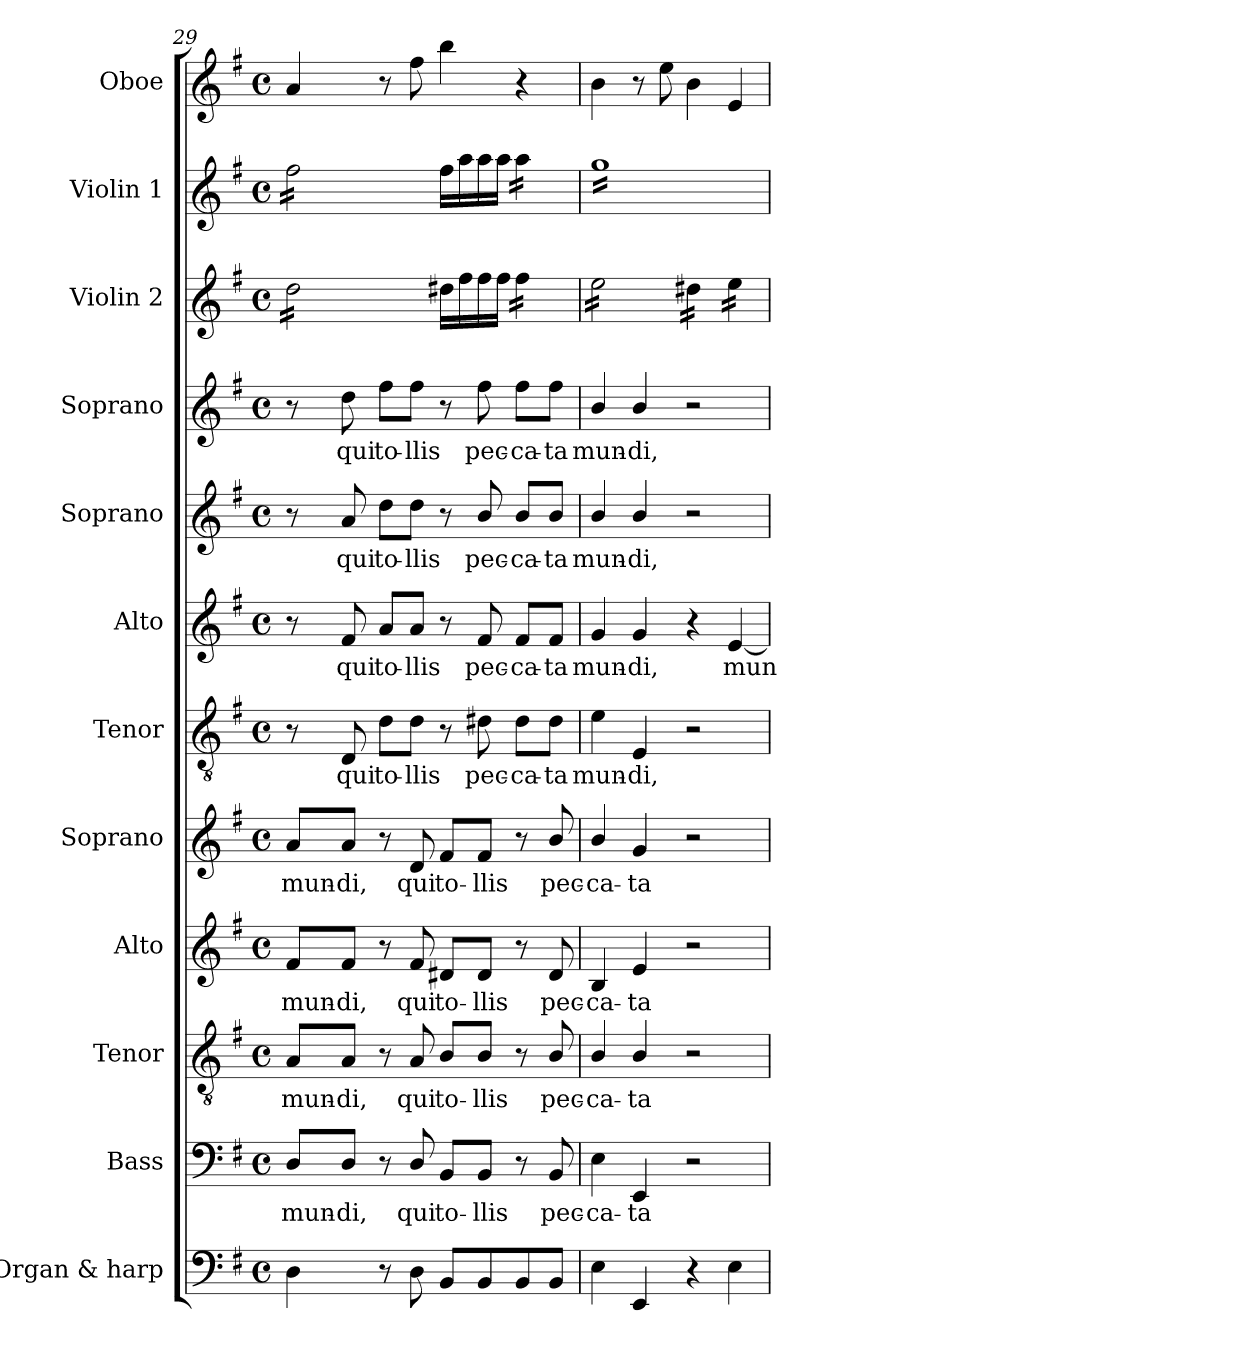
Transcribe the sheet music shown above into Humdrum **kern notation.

**kern	**kern	**text	**kern	**text	**kern	**text	**kern	**text	**kern	**text	**kern	**text	**kern	**text	**kern	**text	**kern	**kern	**kern
*part12	*part11	*part11	*part10	*part10	*part9	*part9	*part8	*part8	*part7	*part7	*part6	*part6	*part5	*part5	*part4	*part4	*part3	*part2	*part1
*staff12	*staff11	*staff11	*staff10	*staff10	*staff9	*staff9	*staff8	*staff8	*staff7	*staff7	*staff6	*staff6	*staff5	*staff5	*staff4	*staff4	*staff3	*staff2	*staff1
*I"Organ & harp	*I"Bass	*	*I"Tenor	*	*I"Alto	*	*I"Soprano	*	*I"Tenor	*	*I"Alto	*	*I"Soprano	*	*I"Soprano	*	*I"Violin 2	*I"Violin 1	*I"Oboe
*I'Org. & H.	*I'B.	*	*I'T.	*	*I'A.	*	*I'S.	*	*I'T.	*	*I'A.	*	*I'S.	*	*I'S.	*	*I'Vln. 2	*I'Vln. 1	*I'Ob.
!!LO:PB:g=z
*clefF4	*clefF4	*	*clefGv2	*	*clefG2	*	*clefG2	*	*clefGv2	*	*clefG2	*	*clefG2	*	*clefG2	*	*clefG2	*clefG2	*clefG2
*	*	*	*ITrd7c12	*	*	*	*	*	*ITrd7c12	*	*	*	*	*	*	*	*	*	*
*k[f#]	*k[f#]	*	*k[f#]	*	*k[f#]	*	*k[f#]	*	*k[f#]	*	*k[f#]	*	*k[f#]	*	*k[f#]	*	*k[f#]	*k[f#]	*k[f#]
*G:	*G:	*	*G:	*	*G:	*	*G:	*	*G:	*	*G:	*	*G:	*	*G:	*	*G:	*G:	*G:
*M4/4	*M4/4	*	*M4/4	*	*M4/4	*	*M4/4	*	*M4/4	*	*M4/4	*	*M4/4	*	*M4/4	*	*M4/4	*M4/4	*M4/4
*met(c)	*met(c)	*	*met(c)	*	*met(c)	*	*met(c)	*	*met(c)	*	*met(c)	*	*met(c)	*	*met(c)	*	*met(c)	*met(c)	*met(c)
=29	=29	=29	=29	=29	=29	=29	=29	=29	=29	=29	=29	=29	=29	=29	=29	=29	=29	=29	=29
!	!	!LO:LY:b:color=#000000	!	!	!	!	!	!	!	!	!	!	!	!	!	!	!	!	!
!	!	!	!	!LO:LY:b:color=#000000	!	!	!	!	!	!	!	!	!	!	!	!	!	!	!
!	!	!	!	!	!	!LO:LY:b:color=#000000	!	!	!	!	!	!	!	!	!	!	!	!	!
!	!	!	!	!	!	!	!	!LO:LY:b:color=#000000	!	!	!	!	!	!	!	!	!	!	!
*	*	*	*	*	*	*	*	*	*	*	*	*	*	*	*	*	*tremolo	*	*
*	*	*	*	*	*	*	*	*	*	*	*	*	*	*	*	*	*	*tremolo	*
4Di\	8Di/L	mun-	8AAi/L	mun-	8f#i/L	mun-	8ai/L	mun-	8r	.	8r	.	8r	.	8r	.	16ddi\LL	16ff#i\LL	4ai/
.	.	.	.	.	.	.	.	.	.	.	.	.	.	.	.	.	16ddi\	16ff#i\	.
!	!	!LO:LY:b:color=#000000	!	!	!	!	!	!	!	!	!	!	!	!	!	!	!	!	!
!	!	!	!	!LO:LY:b:color=#000000	!	!	!	!	!	!	!	!	!	!	!	!	!	!	!
!	!	!	!	!	!	!LO:LY:b:color=#000000	!	!	!	!	!	!	!	!	!	!	!	!	!
!	!	!	!	!	!	!	!	!LO:LY:b:color=#000000	!	!	!	!	!	!	!	!	!	!	!
!	!	!	!	!	!	!	!	!	!	!LO:LY:b:color=#000000	!	!	!	!	!	!	!	!	!
!	!	!	!	!	!	!	!	!	!	!	!	!LO:LY:b:color=#000000	!	!	!	!	!	!	!
!	!	!	!	!	!	!	!	!	!	!	!	!	!	!LO:LY:b:color=#000000	!	!	!	!	!
!	!	!	!	!	!	!	!	!	!	!	!	!	!	!	!	!LO:LY:b:color=#000000	!	!	!
.	8Di/J	-di,	8AAi/J	-di,	8f#i/J	-di,	8ai/J	-di,	8DDi/	qui	8f#i/	qui	8ai/	qui	8ddi\	qui	16ddi\	16ff#i\	.
.	.	.	.	.	.	.	.	.	.	.	.	.	.	.	.	.	16ddi\	16ff#i\	.
!	!	!	!	!	!	!	!	!	!	!LO:LY:b:color=#000000	!	!	!	!	!	!	!	!	!
!	!	!	!	!	!	!	!	!	!	!	!	!LO:LY:b:color=#000000	!	!	!	!	!	!	!
!	!	!	!	!	!	!	!	!	!	!	!	!	!	!LO:LY:b:color=#000000	!	!	!	!	!
!	!	!	!	!	!	!	!	!	!	!	!	!	!	!	!	!LO:LY:b:color=#000000	!	!	!
8r	8r	.	8r	.	8r	.	8r	.	8Di\L	to-	8ai/L	to-	8ddi\L	to-	8ff#i\L	to-	16ddi\	16ff#i\	8r
.	.	.	.	.	.	.	.	.	.	.	.	.	.	.	.	.	16ddi\	16ff#i\	.
!	!	!LO:LY:b:color=#000000	!	!	!	!	!	!	!	!	!	!	!	!	!	!	!	!	!
!	!	!	!	!LO:LY:b:color=#000000	!	!	!	!	!	!	!	!	!	!	!	!	!	!	!
!	!	!	!	!	!	!LO:LY:b:color=#000000	!	!	!	!	!	!	!	!	!	!	!	!	!
!	!	!	!	!	!	!	!	!LO:LY:b:color=#000000	!	!	!	!	!	!	!	!	!	!	!
!	!	!	!	!	!	!	!	!	!	!LO:LY:b:color=#000000	!	!	!	!	!	!	!	!	!
!	!	!	!	!	!	!	!	!	!	!	!	!LO:LY:b:color=#000000	!	!	!	!	!	!	!
!	!	!	!	!	!	!	!	!	!	!	!	!	!	!LO:LY:b:color=#000000	!	!	!	!	!
!	!	!	!	!	!	!	!	!	!	!	!	!	!	!	!	!LO:LY:b:color=#000000	!	!	!
8Di\	8Di/	qui	8AAi/	qui	8f#i/	qui	8di/	qui	8Di\J	-llis	8ai/J	-llis	8ddi\J	-llis	8ff#i\J	-llis	16ddi\	16ff#i\	8ff#i\
.	.	.	.	.	.	.	.	.	.	.	.	.	.	.	.	.	16ddi\JJ	16ff#i\JJ	.
*	*	*	*	*	*	*	*	*	*	*	*	*	*	*	*	*	*	*Xtremolo	*
*	*	*	*	*	*	*	*	*	*	*	*	*	*	*	*	*	*Xtremolo	*	*
!	!	!LO:LY:b:color=#000000	!	!	!	!	!	!	!	!	!	!	!	!	!	!	!	!	!
!	!	!	!	!LO:LY:b:color=#000000	!	!	!	!	!	!	!	!	!	!	!	!	!	!	!
!	!	!	!	!	!	!LO:LY:b:color=#000000	!	!	!	!	!	!	!	!	!	!	!	!	!
!	!	!	!	!	!	!	!	!LO:LY:b:color=#000000	!	!	!	!	!	!	!	!	!	!	!
8BBi/L	8BBi/L	to-	8BBi/L	to-	8d#Xi/L	to-	8f#i/L	to-	8r	.	8r	.	8r	.	8r	.	16dd#Xi\LL	16ff#i\LL	4bbi\
.	.	.	.	.	.	.	.	.	.	.	.	.	.	.	.	.	16ff#i\	16aai\	.
!	!	!LO:LY:b:color=#000000	!	!	!	!	!	!	!	!	!	!	!	!	!	!	!	!	!
!	!	!	!	!LO:LY:b:color=#000000	!	!	!	!	!	!	!	!	!	!	!	!	!	!	!
!	!	!	!	!	!	!LO:LY:b:color=#000000	!	!	!	!	!	!	!	!	!	!	!	!	!
!	!	!	!	!	!	!	!	!LO:LY:b:color=#000000	!	!	!	!	!	!	!	!	!	!	!
!	!	!	!	!	!	!	!	!	!	!LO:LY:b:color=#000000	!	!	!	!	!	!	!	!	!
!	!	!	!	!	!	!	!	!	!	!	!	!LO:LY:b:color=#000000	!	!	!	!	!	!	!
!	!	!	!	!	!	!	!	!	!	!	!	!	!	!LO:LY:b:color=#000000	!	!	!	!	!
!	!	!	!	!	!	!	!	!	!	!	!	!	!	!	!	!LO:LY:b:color=#000000	!	!	!
8BBi/	8BBi/J	-llis	8BBi/J	-llis	8d#i/J	-llis	8f#i/J	-llis	8D#Xi\	pec-	8f#i/	pec-	8bi/	pec-	8ff#i\	pec-	16ff#i\	16aai\	.
.	.	.	.	.	.	.	.	.	.	.	.	.	.	.	.	.	16ff#i\JJ	16aai\JJ	.
!	!	!	!	!	!	!	!	!	!	!LO:LY:b:color=#000000	!	!	!	!	!	!	!	!	!
!	!	!	!	!	!	!	!	!	!	!	!	!LO:LY:b:color=#000000	!	!	!	!	!	!	!
!	!	!	!	!	!	!	!	!	!	!	!	!	!	!LO:LY:b:color=#000000	!	!	!	!	!
!	!	!	!	!	!	!	!	!	!	!	!	!	!	!	!	!LO:LY:b:color=#000000	!	!	!
*	*	*	*	*	*	*	*	*	*	*	*	*	*	*	*	*	*tremolo	*	*
*	*	*	*	*	*	*	*	*	*	*	*	*	*	*	*	*	*	*tremolo	*
8BBi/	8r	.	8r	.	8r	.	8r	.	8D#i\L	-ca-	8f#i/L	-ca-	8bi/L	-ca-	8ff#i\L	-ca-	16ff#i\LL	16aai\LL	4r
.	.	.	.	.	.	.	.	.	.	.	.	.	.	.	.	.	16ff#i\	16aai\	.
!	!	!LO:LY:b:color=#000000	!	!	!	!	!	!	!	!	!	!	!	!	!	!	!	!	!
!	!	!	!	!LO:LY:b:color=#000000	!	!	!	!	!	!	!	!	!	!	!	!	!	!	!
!	!	!	!	!	!	!LO:LY:b:color=#000000	!	!	!	!	!	!	!	!	!	!	!	!	!
!	!	!	!	!	!	!	!	!LO:LY:b:color=#000000	!	!	!	!	!	!	!	!	!	!	!
!	!	!	!	!	!	!	!	!	!	!LO:LY:b:color=#000000	!	!	!	!	!	!	!	!	!
!	!	!	!	!	!	!	!	!	!	!	!	!LO:LY:b:color=#000000	!	!	!	!	!	!	!
!	!	!	!	!	!	!	!	!	!	!	!	!	!	!LO:LY:b:color=#000000	!	!	!	!	!
!	!	!	!	!	!	!	!	!	!	!	!	!	!	!	!	!LO:LY:b:color=#000000	!	!	!
8BBi/J	8BBi/	pec-	8BBi/	pec-	8d#i/	pec-	8bi/	pec-	8D#i\J	-ta	8f#i/J	-ta	8bi/J	-ta	8ff#i\J	-ta	16ff#i\	16aai\	.
.	.	.	.	.	.	.	.	.	.	.	.	.	.	.	.	.	16ff#i\JJ	16aai\JJ	.
=30	=30	=30	=30	=30	=30	=30	=30	=30	=30	=30	=30	=30	=30	=30	=30	=30	=30	=30	=30
!	!	!LO:LY:b:color=#000000	!	!	!	!	!	!	!	!	!	!	!	!	!	!	!	!	!
!	!	!	!	!LO:LY:b:color=#000000	!	!	!	!	!	!	!	!	!	!	!	!	!	!	!
!	!	!	!	!	!	!LO:LY:b:color=#000000	!	!	!	!	!	!	!	!	!	!	!	!	!
!	!	!	!	!	!	!	!	!LO:LY:b:color=#000000	!	!	!	!	!	!	!	!	!	!	!
!	!	!	!	!	!	!	!	!	!	!LO:LY:b:color=#000000	!	!	!	!	!	!	!	!	!
!	!	!	!	!	!	!	!	!	!	!	!	!LO:LY:b:color=#000000	!	!	!	!	!	!	!
!	!	!	!	!	!	!	!	!	!	!	!	!	!	!LO:LY:b:color=#000000	!	!	!	!	!
!	!	!	!	!	!	!	!	!	!	!	!	!	!	!	!	!LO:LY:b:color=#000000	!	!	!
4Ei\	4Ei\	-ca-	4BBi/	-ca-	4Bi/	-ca-	4bi/	-ca-	4Ei\	mun-	4gi/	mun-	4bi/	mun-	4bi/	mun-	16eei\LL	16ggiLL	4bi\
.	.	.	.	.	.	.	.	.	.	.	.	.	.	.	.	.	16eei\	16ggi	.
.	.	.	.	.	.	.	.	.	.	.	.	.	.	.	.	.	16eei\	16ggi	.
.	.	.	.	.	.	.	.	.	.	.	.	.	.	.	.	.	16eei\	16ggi	.
!	!	!LO:LY:b:color=#000000	!	!	!	!	!	!	!	!	!	!	!	!	!	!	!	!	!
!	!	!	!	!LO:LY:b:color=#000000	!	!	!	!	!	!	!	!	!	!	!	!	!	!	!
!	!	!	!	!	!	!LO:LY:b:color=#000000	!	!	!	!	!	!	!	!	!	!	!	!	!
!	!	!	!	!	!	!	!	!LO:LY:b:color=#000000	!	!	!	!	!	!	!	!	!	!	!
!	!	!	!	!	!	!	!	!	!	!LO:LY:b:color=#000000	!	!	!	!	!	!	!	!	!
!	!	!	!	!	!	!	!	!	!	!	!	!LO:LY:b:color=#000000	!	!	!	!	!	!	!
!	!	!	!	!	!	!	!	!	!	!	!	!	!	!LO:LY:b:color=#000000	!	!	!	!	!
!	!	!	!	!	!	!	!	!	!	!	!	!	!	!	!	!LO:LY:b:color=#000000	!	!	!
4EEi/	4EEi/	-ta	4BBi/	-ta	4ei/	-ta	4gi/	-ta	4EEi/	-di,	4gi/	-di,	4bi/	-di,	4bi/	-di,	16eei\	16ggi	8r
.	.	.	.	.	.	.	.	.	.	.	.	.	.	.	.	.	16eei\	16ggi	.
.	.	.	.	.	.	.	.	.	.	.	.	.	.	.	.	.	16eei\	16ggi	8eei\
.	.	.	.	.	.	.	.	.	.	.	.	.	.	.	.	.	16eei\JJ	16ggi	.
4r	2r	.	2r	.	2r	.	2r	.	2r	.	4r	.	2r	.	2r	.	16dd#Xi\LL	16ggi	4bi\
.	.	.	.	.	.	.	.	.	.	.	.	.	.	.	.	.	16dd#Xi\	16ggi	.
.	.	.	.	.	.	.	.	.	.	.	.	.	.	.	.	.	16dd#Xi\	16ggi	.
.	.	.	.	.	.	.	.	.	.	.	.	.	.	.	.	.	16dd#Xi\JJ	16ggi	.
!	!	!	!	!	!	!	!	!	!	!	!	!LO:LY:b:color=#000000	!	!	!	!	!	!	!
4Ei\	.	.	.	.	.	.	.	.	.	.	[4ei/	mun-	.	.	.	.	16eei\LL	16ggi	4ei/
.	.	.	.	.	.	.	.	.	.	.	.	.	.	.	.	.	16eei\	16ggi	.
.	.	.	.	.	.	.	.	.	.	.	.	.	.	.	.	.	16eei\	16ggi	.
.	.	.	.	.	.	.	.	.	.	.	.	.	.	.	.	.	16eei\JJ	16ggiJJ	.
*	*	*	*	*	*	*	*	*	*	*	*	*	*	*	*	*	*	*Xtremolo	*
*	*	*	*	*	*	*	*	*	*	*	*	*	*	*	*	*	*Xtremolo	*	*
=	=	=	=	=	=	=	=	=	=	=	=	=	=	=	=	=	=	=	=
*-	*-	*-	*-	*-	*-	*-	*-	*-	*-	*-	*-	*-	*-	*-	*-	*-	*-	*-	*-
